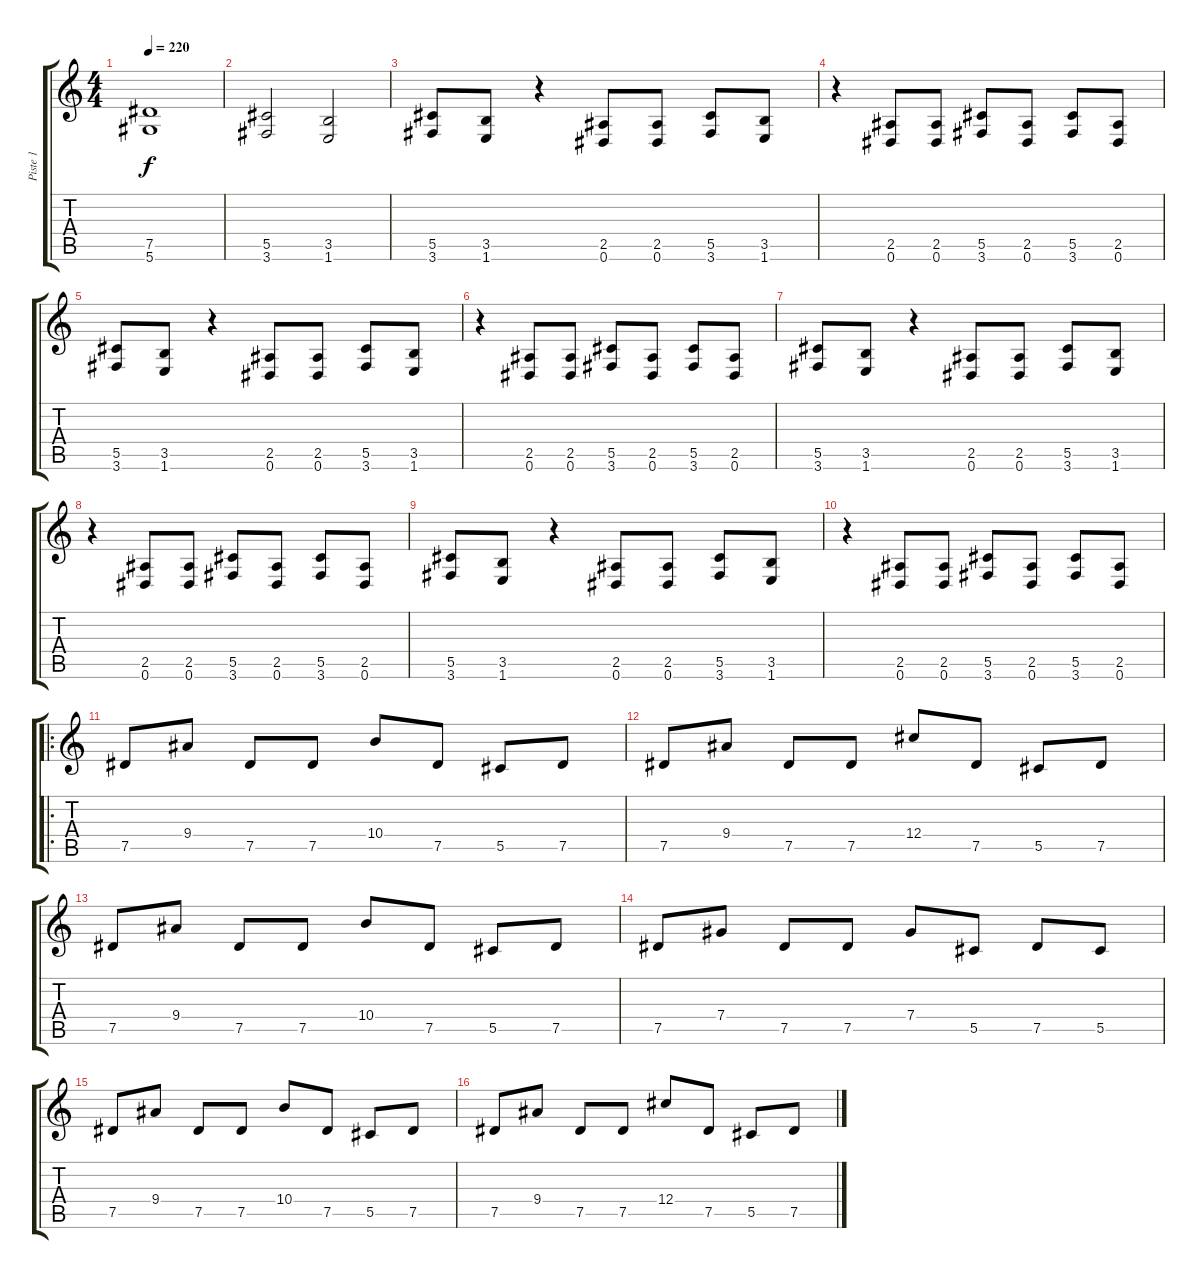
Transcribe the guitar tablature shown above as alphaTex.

\track ("Piste 1" "Piste 1") {instrument overdrivenguitar}
\staff {score tabs}
\tuning (Eb4 Bb3 Gb3 Db3 Ab2 Eb2) {hide}
\ts (4 4)
\tempo 220
\clef g2
\ks c
(7.5 5.6).1{dy f} |
(5.5 3.6).2 (3.5 1.6).2 |
(5.5 3.6).8 (3.5 1.6).8 r.4 (2.5 0.6).8 (2.5 0.6).8 (5.5 3.6).8 (3.5 1.6).8 |
r.4 (2.5 0.6).8 (2.5 0.6).8 (5.5 3.6).8 (2.5 0.6).8 (5.5 3.6).8 (2.5 0.6).8 |
(5.5 3.6).8 (3.5 1.6).8 r.4 (2.5 0.6).8 (2.5 0.6).8 (5.5 3.6).8 (3.5 1.6).8 |
r.4 (2.5 0.6).8 (2.5 0.6).8 (5.5 3.6).8 (2.5 0.6).8 (5.5 3.6).8 (2.5 0.6).8 |
(5.5 3.6).8 (3.5 1.6).8 r.4 (2.5 0.6).8 (2.5 0.6).8 (5.5 3.6).8 (3.5 1.6).8 |
r.4 (2.5 0.6).8 (2.5 0.6).8 (5.5 3.6).8 (2.5 0.6).8 (5.5 3.6).8 (2.5 0.6).8 |
(5.5 3.6).8 (3.5 1.6).8 r.4 (2.5 0.6).8 (2.5 0.6).8 (5.5 3.6).8 (3.5 1.6).8 |
r.4 (2.5 0.6).8 (2.5 0.6).8 (5.5 3.6).8 (2.5 0.6).8 (5.5 3.6).8 (2.5 0.6).8 |
\ro
7.5.8 9.4.8 7.5.8 7.5.8 10.4.8 7.5.8 5.5.8 7.5.8 |
7.5.8 9.4.8 7.5.8 7.5.8 12.4.8 7.5.8 5.5.8 7.5.8 |
7.5.8 9.4.8 7.5.8 7.5.8 10.4.8 7.5.8 5.5.8 7.5.8 |
7.5.8 7.4.8 7.5.8 7.5.8 7.4.8 5.5.8 7.5.8 5.5.8 |
7.5.8 9.4.8 7.5.8 7.5.8 10.4.8 7.5.8 5.5.8 7.5.8 |
7.5.8 9.4.8 7.5.8 7.5.8 12.4.8 7.5.8 5.5.8 7.5.8
